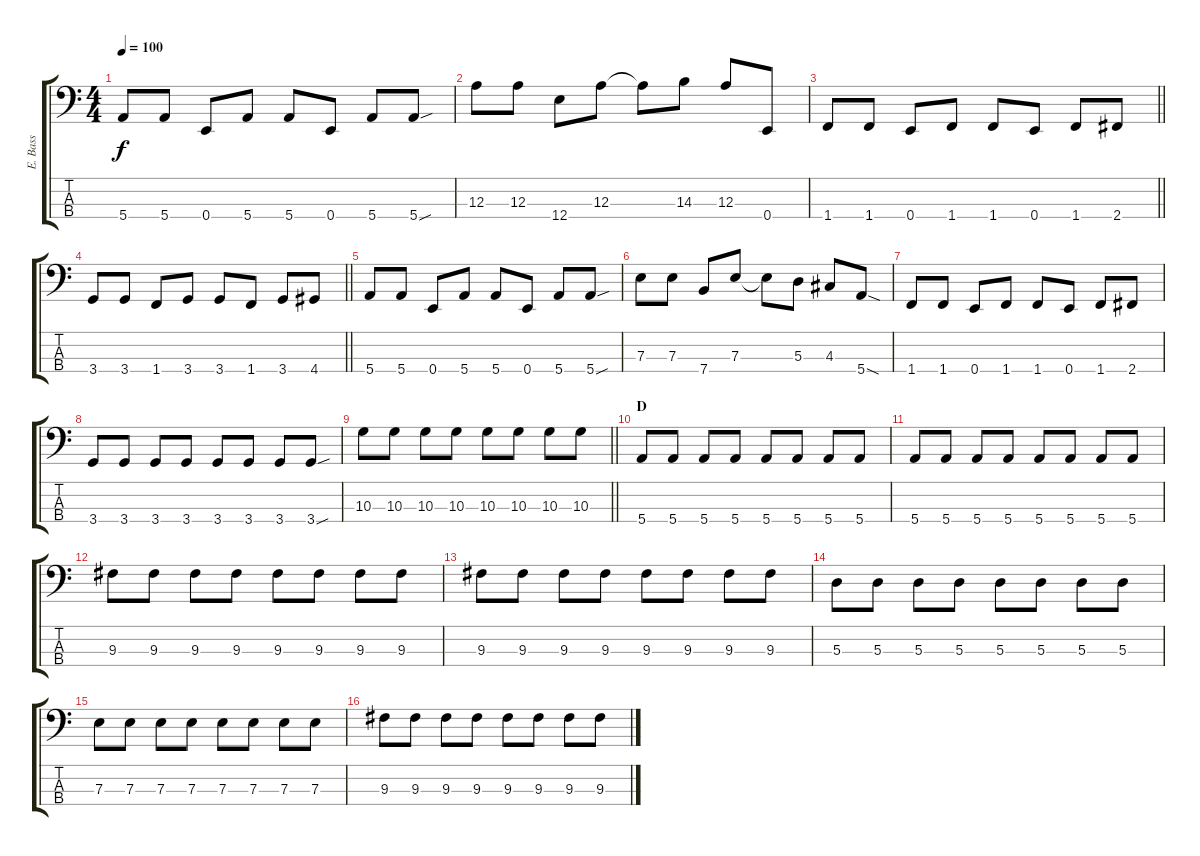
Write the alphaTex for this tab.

\track ("E. Bass" "E. Bass") {instrument electricbassfinger}
\staff {score tabs}
\tuning (G2 D2 A1 E1) {hide}
\ts (4 4)
\tempo 100
\clef f4
\ks c
5.4.8{dy f} 5.4.8 0.4.8 5.4.8 5.4.8 0.4.8 5.4.8 5.4{sou}.8 |
12.3.8 12.3.8 12.4.8 12.3.8 12.3{t}.8 14.3.8 12.3.8 0.4.8 |
\barLineRight lightlight
1.4.8 1.4.8 0.4.8 1.4.8 1.4.8 0.4.8 1.4.8 2.4.8 |
\barLineRight lightlight
3.4.8 3.4.8 1.4.8 3.4.8 3.4.8 1.4.8 3.4.8 4.4.8 |
5.4.8 5.4.8 0.4.8 5.4.8 5.4.8 0.4.8 5.4.8 5.4{sou}.8 |
7.3.8 7.3.8 7.4.8 7.3.8 7.3{t}.8 5.3.8 4.3.8 5.4{sod}.8 |
1.4.8 1.4.8 0.4.8 1.4.8 1.4.8 0.4.8 1.4.8 2.4.8 |
3.4.8 3.4.8 3.4.8 3.4.8 3.4.8 3.4.8 3.4.8 3.4{sou}.8 |
\barLineRight lightlight
10.3.8 10.3.8 10.3.8 10.3.8 10.3.8 10.3.8 10.3.8 10.3.8 |
\section ("" "D")
5.4.8 5.4.8 5.4.8 5.4.8 5.4.8 5.4.8 5.4.8 5.4.8 |
5.4.8 5.4.8 5.4.8 5.4.8 5.4.8 5.4.8 5.4.8 5.4.8 |
9.3.8 9.3.8 9.3.8 9.3.8 9.3.8 9.3.8 9.3.8 9.3.8 |
9.3.8 9.3.8 9.3.8 9.3.8 9.3.8 9.3.8 9.3.8 9.3.8 |
5.3.8 5.3.8 5.3.8 5.3.8 5.3.8 5.3.8 5.3.8 5.3.8 |
7.3.8 7.3.8 7.3.8 7.3.8 7.3.8 7.3.8 7.3.8 7.3.8 |
9.3.8 9.3.8 9.3.8 9.3.8 9.3.8 9.3.8 9.3.8 9.3.8
